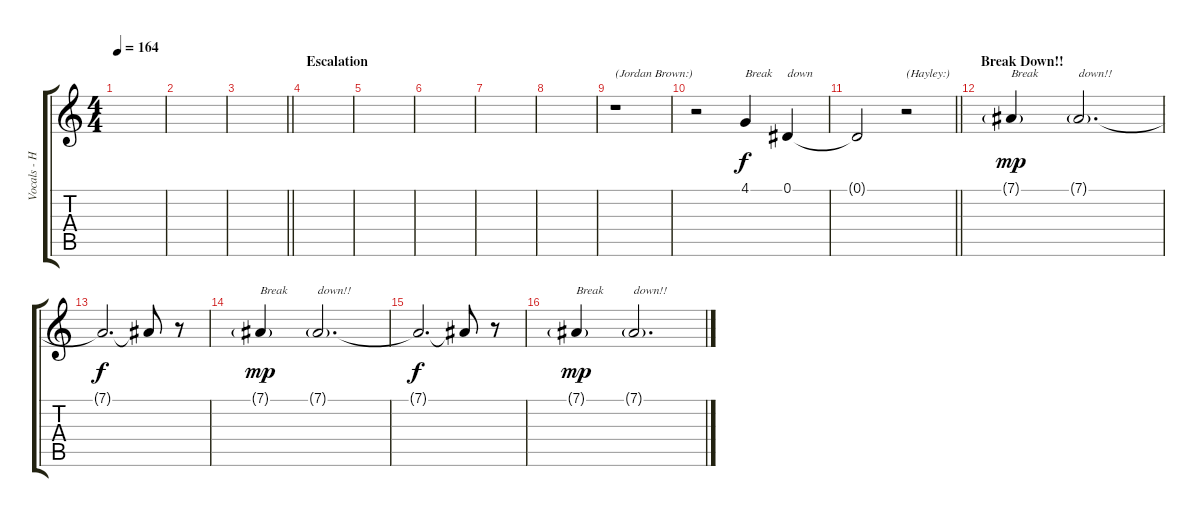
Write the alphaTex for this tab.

\track ("Vocals - Hayley Williams" "Vocals - H") {instrument flute}
\staff {score tabs}
\tuning (Eb4 Bb3 Gb3 Db3 Ab2 Eb2) {hide}
\ts (4 4)
\tempo 164
\clef g2
\ks c
|
|
\barLineRight lightlight
|
\section ("" "Escalation")
|
|
|
|
|
r.1{txt "(Jordan Brown:)"} |
r.2{volume 11 balance 0 instrument altosax} 4.1.4{txt "Break" dy f} 0.1.4{txt "down"} |
\barLineRight lightlight
0.1{t}.2 r.2{txt "(Hayley:)" volume 16 balance 8 instrument flute} |
\section ("" "Break Down!!")
7.1{g}.4{txt "Break" dy mp} 7.1{g}.2{d txt "down!!"} |
7.1{t}.2{d dy f} 7.1{t}.8 r.8 |
7.1{g}.4{txt "Break" dy mp} 7.1{g}.2{d txt "down!!"} |
7.1{t}.2{d dy f} 7.1{t}.8 r.8 |
7.1{g}.4{txt "Break" dy mp} 7.1{g}.2{d txt "down!!"}
